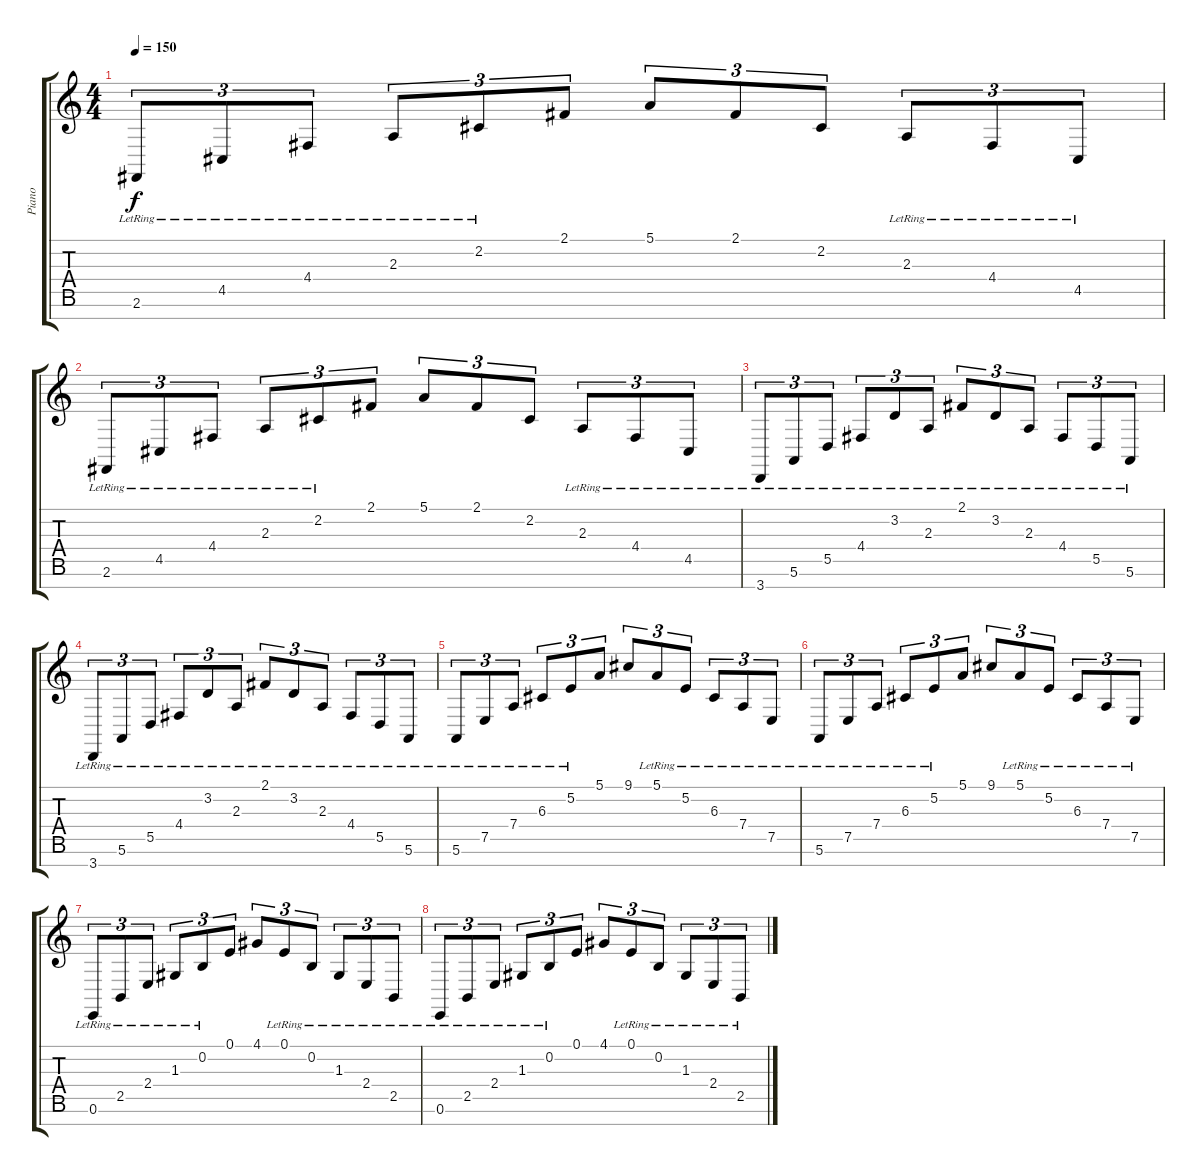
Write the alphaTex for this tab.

\track ("Piano" "Piano") {instrument acousticgrandpiano}
\staff {score tabs}
\tuning (E4 B3 G3 D3 A2 E2 B1) {hide}
\ts (4 4)
\tempo 150
\clef g2
\ks c
2.6{lr}.8{tu (3 2) dy f} 4.5{lr}.8{tu (3 2)} 4.4{lr}.8{tu (3 2)} 2.3{lr}.8{tu (3 2)} 2.2{lr}.8{tu (3 2)} 2.1.8{tu (3 2)} 5.1.8{tu (3 2)} 2.1.8{tu (3 2)} 2.2.8{tu (3 2)} 2.3{lr}.8{tu (3 2)} 4.4{lr}.8{tu (3 2)} 4.5{lr}.8{tu (3 2)} |
2.6{lr}.8{tu (3 2)} 4.5{lr}.8{tu (3 2)} 4.4{lr}.8{tu (3 2)} 2.3{lr}.8{tu (3 2)} 2.2{lr}.8{tu (3 2)} 2.1.8{tu (3 2)} 5.1.8{tu (3 2)} 2.1.8{tu (3 2)} 2.2.8{tu (3 2)} 2.3{lr}.8{tu (3 2)} 4.4{lr}.8{tu (3 2)} 4.5{lr}.8{tu (3 2)} |
3.7{lr}.8{tu (3 2)} 5.6{lr}.8{tu (3 2)} 5.5{lr}.8{tu (3 2)} 4.4{lr}.8{tu (3 2)} 3.2{lr}.8{tu (3 2)} 2.3{lr}.8{tu (3 2)} 2.1{lr}.8{tu (3 2)} 3.2{lr}.8{tu (3 2)} 2.3{lr}.8{tu (3 2)} 4.4{lr}.8{tu (3 2)} 5.5{lr}.8{tu (3 2)} 5.6{lr}.8{tu (3 2)} |
3.7{lr}.8{tu (3 2)} 5.6{lr}.8{tu (3 2)} 5.5{lr}.8{tu (3 2)} 4.4{lr}.8{tu (3 2)} 3.2{lr}.8{tu (3 2)} 2.3{lr}.8{tu (3 2)} 2.1{lr}.8{tu (3 2)} 3.2{lr}.8{tu (3 2)} 2.3{lr}.8{tu (3 2)} 4.4{lr}.8{tu (3 2)} 5.5{lr}.8{tu (3 2)} 5.6{lr}.8{tu (3 2)} |
5.6{lr}.8{tu (3 2)} 7.5{lr}.8{tu (3 2)} 7.4{lr}.8{tu (3 2)} 6.3{lr}.8{tu (3 2)} 5.2{lr}.8{tu (3 2)} 5.1.8{tu (3 2)} 9.1.8{tu (3 2)} 5.1{lr}.8{tu (3 2)} 5.2{lr}.8{tu (3 2)} 6.3{lr}.8{tu (3 2)} 7.4{lr}.8{tu (3 2)} 7.5{lr}.8{tu (3 2)} |
5.6{lr}.8{tu (3 2)} 7.5{lr}.8{tu (3 2)} 7.4{lr}.8{tu (3 2)} 6.3{lr}.8{tu (3 2)} 5.2{lr}.8{tu (3 2)} 5.1.8{tu (3 2)} 9.1.8{tu (3 2)} 5.1{lr}.8{tu (3 2)} 5.2{lr}.8{tu (3 2)} 6.3{lr}.8{tu (3 2)} 7.4{lr}.8{tu (3 2)} 7.5{lr}.8{tu (3 2)} |
0.6{lr}.8{tu (3 2)} 2.5{lr}.8{tu (3 2)} 2.4{lr}.8{tu (3 2)} 1.3{lr}.8{tu (3 2)} 0.2{lr}.8{tu (3 2)} 0.1.8{tu (3 2)} 4.1.8{tu (3 2)} 0.1{lr}.8{tu (3 2)} 0.2{lr}.8{tu (3 2)} 1.3{lr}.8{tu (3 2)} 2.4{lr}.8{tu (3 2)} 2.5{lr}.8{tu (3 2)} |
0.6{lr}.8{tu (3 2)} 2.5{lr}.8{tu (3 2)} 2.4{lr}.8{tu (3 2)} 1.3{lr}.8{tu (3 2)} 0.2{lr}.8{tu (3 2)} 0.1.8{tu (3 2)} 4.1.8{tu (3 2)} 0.1{lr}.8{tu (3 2)} 0.2{lr}.8{tu (3 2)} 1.3{lr}.8{tu (3 2)} 2.4{lr}.8{tu (3 2)} 2.5{lr}.8{tu (3 2)}
